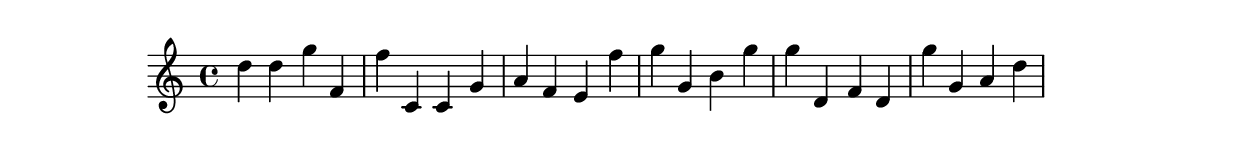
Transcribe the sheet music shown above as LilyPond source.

%% DO NOT EDIT this file manually; it is automatically
%% generated from LSR http://lsr.dsi.unimi.it
%% Make any changes in LSR itself, or in Documentation/snippets/new/ ,
%% and then run scripts/auxiliar/makelsr.py
%%
%% This file is in the public domain.
\version "2.17.0"

\header {
  lsrtags = "pitches, really-cool, scheme-language"

  texidoc = "
This Scheme-based snippet generates 24 random notes (or as many as
required), based on the current time (or any randomish number specified
instead, in order to obtain the same random notes each time): i.e., to
get different random note patterns, just change this number.

"
  doctitle = "Generating random notes"
} % begin verbatim


\score {
  {
    $(let ((random-state (seed->random-state (current-time))))
       (make-sequential-music
         (map (lambda (x)
                (let ((idx (random 12 random-state)))
                  (make-event-chord
                   (list
                    (make-music 'NoteEvent
                                'duration (ly:make-duration 2 0 1 1)
                                'pitch (ly:make-pitch
                                        (quotient idx 7)
                                        (remainder idx 7)
                                        0))))))
              (make-list 24))))
  }
}
